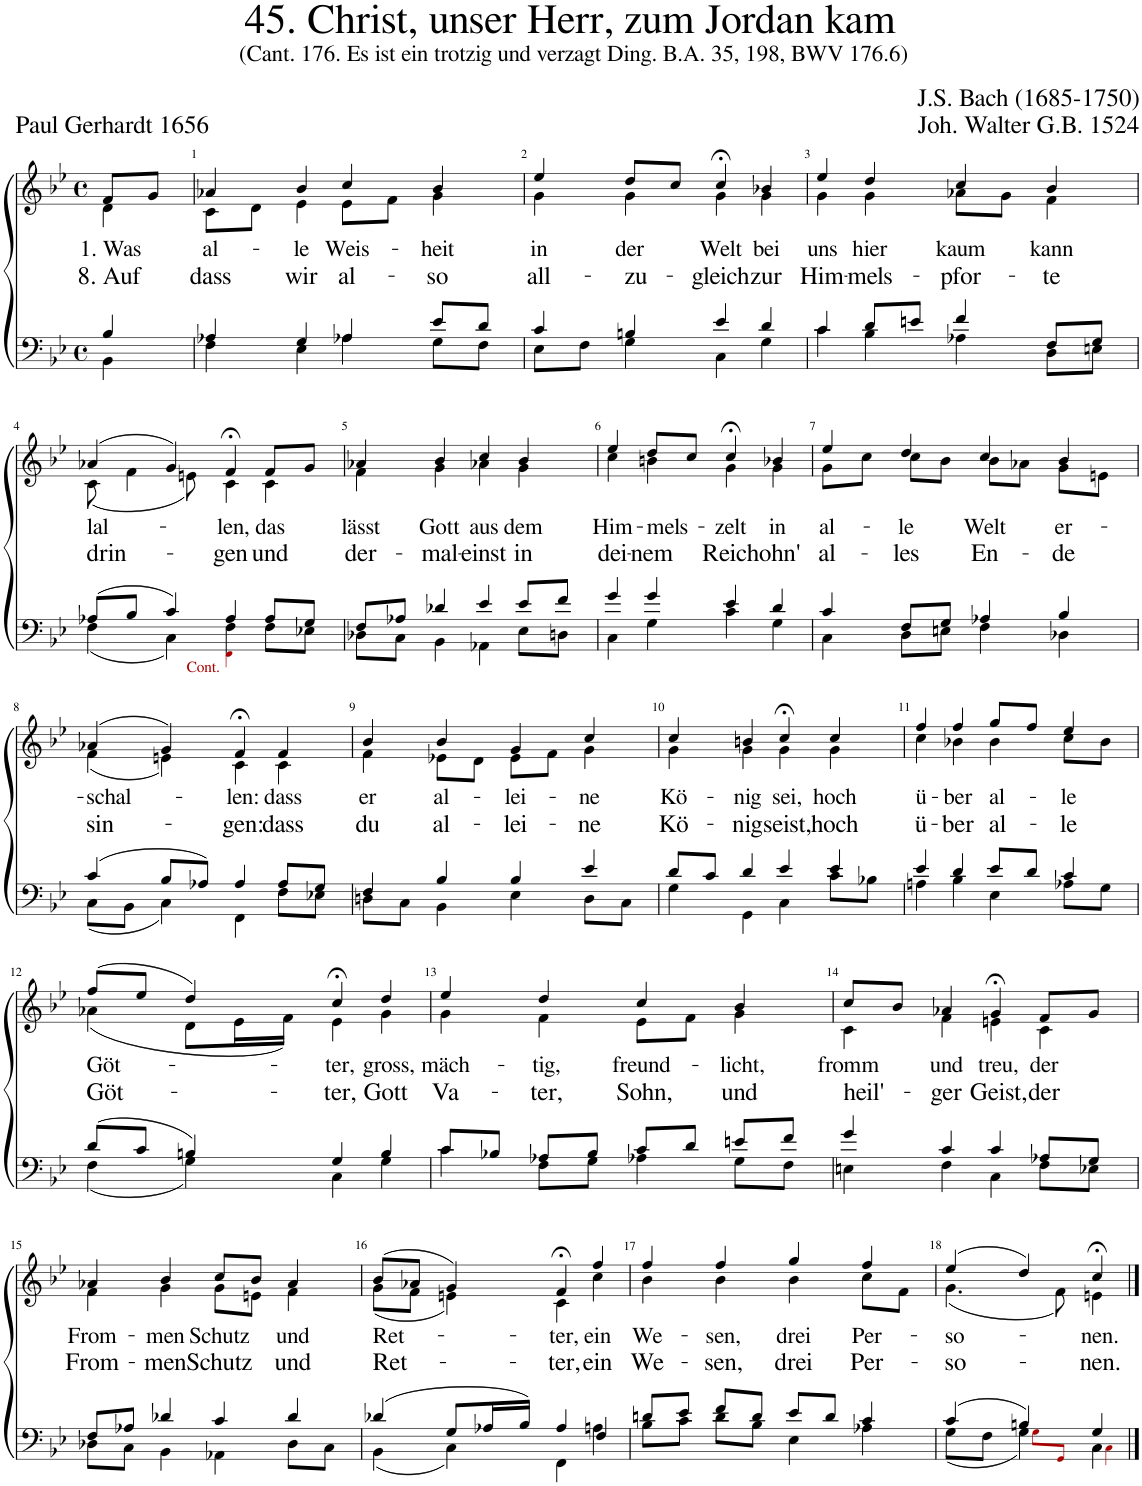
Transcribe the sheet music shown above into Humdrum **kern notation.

**kern	**kern	**text	**text
*part2	*part1	*part1	*part1
*staff2	*staff1	*staff1	*staff1
*I"Tenor/Bass	*I"Soprano/Alto	*	*
*clefF4	*clefG2	*	*
*k[b-e-]	*k[b-e-]	*	*
*M4/4	*M4/4	*	*
*met(c)	*met(c)	*	*
=	=	=	=
*^	*	*	*
!	!	!	!LO:LY:b	!LO:LY:b
*	*	*^	*	*
4B-/	4BB-\	8f/L	4d\	1. Was	8. Auf
.	.	8g/J	.	.	.
=1	=1	=1	=1	=1	=1
!	!	!	!	!LO:LY:b	!LO:LY:b
4A-X/	4F\	4a-X/	8c\L	al-	dass
.	.	.	8d\J	.	.
!	!	!	!	!LO:LY:b	!LO:LY:b
4G/	4E-\	4b-/	4e-\	-le	wir
!	!	!	!	!LO:LY:b	!LO:LY:b
4A-X/	4A-\	4cc/	8e-\L	Weis-	al-
.	.	.	8f\J	.	.
!	!	!	!	!LO:LY:b	!LO:LY:b
8e-/L	8G\L	4b-/	4g\	-heit	-so
8d/J	8F\J	.	.	.	.
=2	=2	=2	=2	=2	=2
!	!	!	!	!LO:LY:b	!LO:LY:b
4c/	8E-\L	4ee-/	4g\	in	all-
.	8F\J	.	.	.	.
!	!	!	!	!LO:LY:b	!LO:LY:b
4Bn/	4G\	8dd/L	4g\	der	-zu-
.	.	8cc/J	.	.	.
!	!	!	!	!LO:LY:b	!LO:LY:b
4e-/	4C\	4cc;<,/	4g\	Welt	-gleich
!	!	!	!	!LO:LY:b	!LO:LY:b
4d/	4G\	4b-X/	4g\	bei	zur
=3	=3	=3	=3	=3	=3
!	!	!	!	!LO:LY:b	!LO:LY:b
4c/	4c\	4ee-/	4g\	uns	Him-
!	!	!	!	!LO:LY:b	!LO:LY:b
8d/L	4B-\	4dd/	4g\	hier	-mels-
8en/J	.	.	.	.	.
!	!	!	!	!LO:LY:b	!LO:LY:b
4f/	4A-X\	4cc/	8a-X\L	kaum	-pfor-
.	.	.	8g\J	.	.
!	!	!	!	!LO:LY:b	!LO:LY:b
8F/L	8D\L	4b-/	4f\	kann	-te
8G/J	8En\J	.	.	.	.
!!LO:LB:g=z	!!
=4	=4	=4	=4	=4	=4
*	*^	*	*	*	*
!	!	!	!	!	!LO:LY:b	!LO:LY:b
(8A-X/L	(4F\	2ryy	(4a-X/	(8c\	lal-	drin-
8B-/J	.	.	.	4f\	.	.
4c/)	4C\)	.	4g/)	.	.	.
.	.	.	.	8en\)	.	.
!LO:TX:b:color=#AA0000:t=Cont.	!	!	!	!	!	!
!	!	!	!	!	!LO:LY:b	!LO:LY:b
4A-/	4F\	4FFi\	4f;<,/	4c\	-len,	-gen
!	!	!	!	!	!LO:LY:b	!LO:LY:b
8A-/L	8F\L	4ryy	8f/L	4c\	das	und
8G/J	8E-X\J	.	8g/J	.	.	.
*	*v	*v	*	*	*	*
=5	=5	=5	=5	=5	=5
!	!	!	!	!LO:LY:b	!LO:LY:b
8F/L	8D-X\L	4a-X/	4f\	lässt	der-
8A-X/J	8C\J	.	.	.	.
!	!	!	!	!LO:LY:b	!LO:LY:b
4d-X/	4BB-\	4b-/	4g\	Gott	-mal-
!	!	!	!	!LO:LY:b	!LO:LY:b
4e-/	4AA-X\	4cc/	4a-X\	aus	-einst
!	!	!	!	!LO:LY:b	!LO:LY:b
8e-/L	8E-\L	4b-/	4g\	dem	in
8f/J	8Dn\J	.	.	.	.
=6	=6	=6	=6	=6	=6
!	!	!	!	!LO:LY:b	!LO:LY:b
4g/	4C\	4ee-/	4cc\	Him-	dei-
!	!	!	!	!LO:LY:b	!LO:LY:b
4g/	4G\	8dd/L	4bn\	-mels-	-nem
.	.	8cc/J	.	.	.
!	!	!	!	!LO:LY:b	!LO:LY:b
4e-/	4c\	4cc;<,/	4g\	-zelt	Reich
!	!	!	!	!LO:LY:b	!LO:LY:b
4d/	4G\	4b-X/	4g\	in	ohn'
=7	=7	=7	=7	=7	=7
!	!	!	!	!LO:LY:b	!LO:LY:b
4c/	4C\	4ee-/	8g\L	al-	al-
.	.	.	8cc\J	.	.
!	!	!	!	!LO:LY:b	!LO:LY:b
8F/L	8D\L	4dd/	8cc\L	-le	-les
8G/J	8En\J	.	8b-\J	.	.
!	!	!	!	!LO:LY:b	!LO:LY:b
4A-X/	4F\	4cc/	8b-\L	Welt	En-
.	.	.	8a-X\J	.	.
!	!	!	!	!LO:LY:b	!LO:LY:b
4B-/	4D-X\	4b-/	8g\L	er-	-de
.	.	.	8en\J	.	.
!!LO:LB:g=z	!!
=8	=8	=8	=8	=8	=8
!	!	!	!	!LO:LY:b	!LO:LY:b
(4c/	(8C\L	(4a-X/	(4f\	schal-	sin-
.	8BB-\J	.	.	.	.
8B-/L	4C\)	4g/)	4en\)	.	.
8A-X/J)	.	.	.	.	.
!	!	!	!	!LO:LY:b	!LO:LY:b
4A-/	4FF\	4f;<,/	4c\	-len:	-gen:
!	!	!	!	!LO:LY:b	!LO:LY:b
8A-/L	8F\L	4f/	4c\	dass	dass
8G/J	8E-X\J	.	.	.	.
=9	=9	=9	=9	=9	=9
!	!	!	!	!LO:LY:b	!LO:LY:b
4F/	8Dn\L	4b-/	4f\	er	du
.	8C\J	.	.	.	.
!	!	!	!	!LO:LY:b	!LO:LY:b
4B-/	4BB-\	4b-/	8e-X\L	al-	al-
.	.	.	8d\J	.	.
!	!	!	!	!LO:LY:b	!LO:LY:b
4B-/	4E-\	4g/	8e-\L	-lei-	-lei-
.	.	.	8f\J	.	.
!	!	!	!	!LO:LY:b	!LO:LY:b
4e-/	8D\L	4cc/	4g\	-ne	-ne
.	8C\J	.	.	.	.
=10	=10	=10	=10	=10	=10
!	!	!	!	!LO:LY:b	!LO:LY:b
8d/L	4G\	4cc/	4g\	Kö-	Kö-
8c/J	.	.	.	.	.
!	!	!	!	!LO:LY:b	!LO:LY:b
4d/	4GG\	4bn/	4g\	-nig	-nig
!	!	!	!	!LO:LY:b	!LO:LY:b
4e-/	4C\	4cc;<,/	4g\	sei,	seist,
!	!	!	!	!LO:LY:b	!LO:LY:b
4e-/	8c\L	4cc/	4g\	hoch	hoch
.	8B-X\J	.	.	.	.
=11	=11	=11	=11	=11	=11
!	!	!	!	!LO:LY:b	!LO:LY:b
4e-/	4An\	4ff/	4cc\	ü-	ü-
!	!	!	!	!LO:LY:b	!LO:LY:b
4d/	4B-\	4ff/	4b-X\	-ber	-ber
!	!	!	!	!LO:LY:b	!LO:LY:b
8e-/L	4E-\	8gg/L	4b-\	al-	al-
8d/J	.	8ff/J	.	.	.
!	!	!	!	!LO:LY:b	!LO:LY:b
4c/	8A-X\L	4ee-/	8cc\L	-le	-le
.	8G\J	.	8b-\J	.	.
!!LO:LB:g=z	!!
=12	=12	=12	=12	=12	=12
!	!	!	!	!LO:LY:b	!LO:LY:b
(8d/L	(4F\	(8ff/L	(4a-X\	Göt-	Göt-
8c/J	.	8ee-/J	.	.	.
4Bn/)	4G\)	4dd/)	8d\L	.	.
.	.	.	16e-\L	.	.
.	.	.	16f\JJ)	.	.
!	!	!	!	!LO:LY:b	!LO:LY:b
4G/	4C\	4cc;<,/	4e-\	-ter,	-ter,
!	!	!	!	!LO:LY:b	!LO:LY:b
4B/	4G\	4dd/	4g\	gross,	Gott
=13	=13	=13	=13	=13	=13
!	!	!	!	!LO:LY:b	!LO:LY:b
8c/L	4c\	4ee-/	4g\	mäch-	Va-
8B-X/J	.	.	.	.	.
!	!	!	!	!LO:LY:b	!LO:LY:b
8A-X/L	8F\L	4dd/	4f\	-tig,	-ter,
8B-/J	8G\J	.	.	.	.
!	!	!	!	!LO:LY:b	!LO:LY:b
8c/L	4A-X\	4cc/	8e-\L	freund-	Sohn,
8d/J	.	.	8f\J	.	.
!	!	!	!	!LO:LY:b	!LO:LY:b
8en/L	8G\L	4b-/	4g\	-licht,	und
8f/J	8F\J	.	.	.	.
=14	=14	=14	=14	=14	=14
!	!	!	!	!LO:LY:b	!LO:LY:b
4g/	4En\	8cc/L	4c\	fromm	heil'-
.	.	8b-/J	.	.	.
!	!	!	!	!LO:LY:b	!LO:LY:b
4c/	4F\	4a-X/	4f\	und	-ger
!	!	!	!	!LO:LY:b	!LO:LY:b
4c/	4C\	4g;<,/	4en\	treu,	Geist,
!	!	!	!	!LO:LY:b	!LO:LY:b
8A-X/L	8F\L	8f/L	4c\	der	der
8G/J	8E-X\J	8g/J	.	.	.
!!LO:LB:g=z	!!
=15	=15	=15	=15	=15	=15
!	!	!	!	!LO:LY:b	!LO:LY:b
8F/L	8D-X\L	4a-X/	4f\	From-	From-
8A-X/J	8C\J	.	.	.	.
!	!	!	!	!LO:LY:b	!LO:LY:b
4d-X/	4BB-\	4b-/	4g\	-men	-men
!	!	!	!	!LO:LY:b	!LO:LY:b
4c/	4AA-X\	8cc/L	8g\L	Schutz	Schutz
.	.	8b-/J	8en\J	.	.
!	!	!	!	!LO:LY:b	!LO:LY:b
4d-/	8D-\L	4a-/	4f\	und	und
.	8C\J	.	.	.	.
=16	=16	=16	=16	=16	=16
!	!	!	!	!LO:LY:b	!LO:LY:b
(4d-X/	(4BB-\	(8b-/L	(8g\L	Ret-	Ret-
.	.	8a-X/J	8f\J	.	.
8G/L	4C\)	4g/)	4en\)	.	.
16A-X/L	.	.	.	.	.
16B-/JJ)	.	.	.	.	.
!	!	!	!	!LO:LY:b	!LO:LY:b
4A-/	4FF\	4f;<,/	4c\	-ter,	-ter,
!	!	!	!	!LO:LY:b	!LO:LY:b
4F/	4An\	4ff/	4cc\	ein	ein
=17	=17	=17	=17	=17	=17
!	!	!	!	!LO:LY:b	!LO:LY:b
8dn/L	8B-\L	4ff/	4b-\	We-	We-
8e-/J	8c\J	.	.	.	.
!	!	!	!	!LO:LY:b	!LO:LY:b
8f/L	8d\L	4ff/	4b-\	-sen,	-sen,
8d/J	8B-\J	.	.	.	.
!	!	!	!	!LO:LY:b	!LO:LY:b
8e-/L	4E-\	4gg/	4b-\	drei	drei
8d/J	.	.	.	.	.
!	!	!	!	!LO:LY:b	!LO:LY:b
4c/	4A-X\	4ff/	8cc\L	Per-	Per-
.	.	.	8f\J	.	.
=18	=18	=18	=18	=18	=18
*	*^	*	*	*	*
!	!	!	!	!	!LO:LY:b	!LO:LY:b
(4c/	(8G\L	4ryy	(4ee-/	(4.g\	-so-	-so-
.	8F\J	.	.	.	.	.
4Bn/)	4G\)	8Gi\L	4dd/)	.	.	.
.	.	8GGi/J	.	8f\)	.	.
!	!	!	!	!	!LO:LY:b	!LO:LY:b
4G/	4C\	4Ci\	4cc;</	4en\	-nen.	-nen.
*v	*v	*v	*	*	*	*
*	*v	*v	*	*
==	==	==	==
*-	*-	*-	*-
